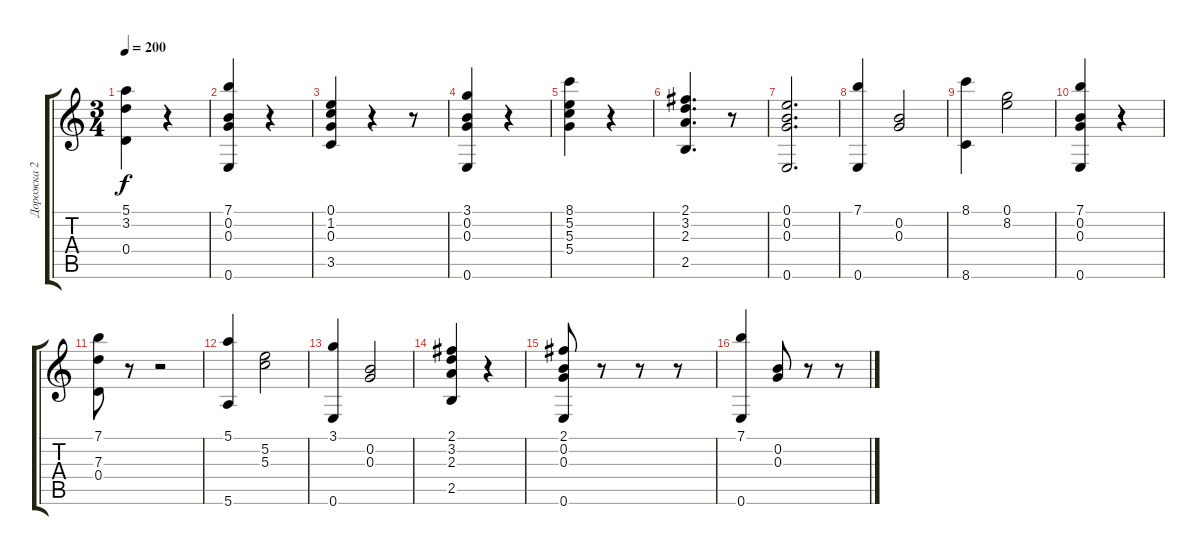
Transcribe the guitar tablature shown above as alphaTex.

\track ("Дорожка 2" "Дорожка 2") {instrument acousticguitarnylon}
\staff {score tabs}
\tuning (E4 B3 G3 D3 A2 E2) {hide}
\ts (3 4)
\tempo 200
\clef g2
\ks c
(5.1 3.2 0.4).4{dy f} r.4 |
(7.1 0.2 0.3 0.6).4 r.4 |
(0.1 1.2 0.3 3.5).4 r.4 r.8 |
(3.1 0.2 0.3 0.6).4 r.4 |
(8.1 5.2 5.3 5.4).4 r.4 |
(2.1 3.2 2.3 2.5).4{d} r.8 |
(0.1 0.2 0.3 0.6).2{d} |
(7.1 0.6).4 (0.2 0.3).2 |
(8.1 8.6).4 (0.1 8.2).2 |
(7.1 0.2 0.3 0.6).4 r.4 |
(7.1 7.3 0.4).8 r.8 r.2 |
(5.1 5.6).4 (5.2 5.3).2 |
(3.1 0.6).4 (0.2 0.3).2 |
(2.1 3.2 2.3 2.5).4 r.4 |
(2.1 0.2 0.3 0.6).8 r.8 r.8 r.8 |
(7.1 0.6).4 (0.2 0.3).8 r.8 r.8
